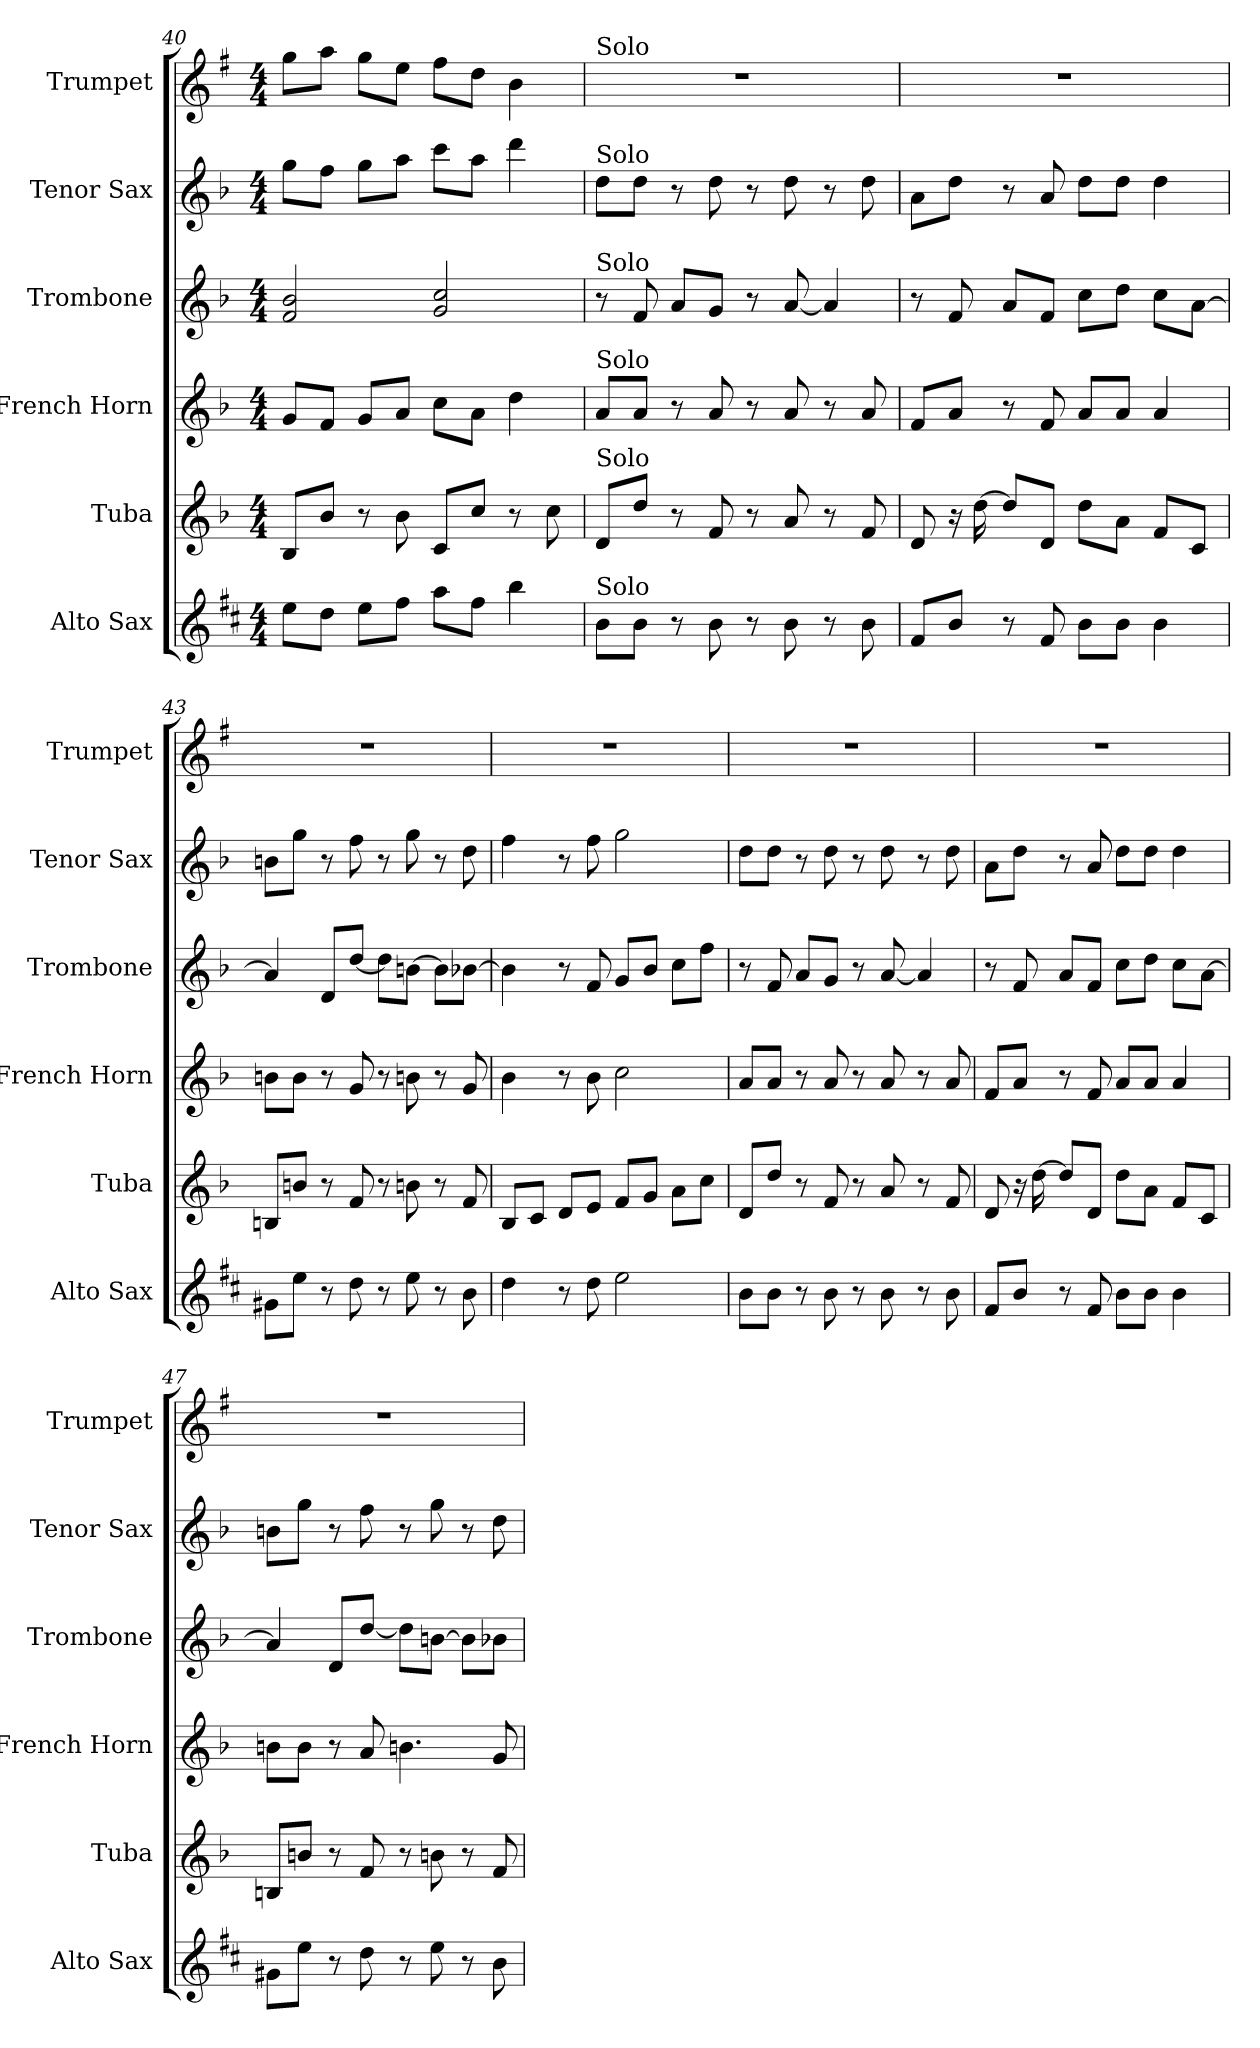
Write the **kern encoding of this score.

**kern	**kern	**kern	**kern	**kern	**kern
*part6	*part5	*part4	*part3	*part2	*part1
*staff6	*staff5	*staff4	*staff3	*staff2	*staff1
*I"Alto Sax	*I"Tuba	*I"French Horn	*I"Trombone	*I"Tenor Sax	*I"Trumpet
*I'Alto Sax	*I'Tuba	*I'French Horn	*I'Trombone	*I'Tenor Sax	*I'Trumpet
*clefG2	*clefG2	*clefG2	*clefG2	*clefG2	*clefG2
*ITrd5c9	*ITrd15c26	*ITrd8c14	*ITrd8c14	*ITrd8c14	*ITrd1c2
*k[b-]	*k[b-]	*k[b-]	*k[b-]	*k[b-]	*k[b-]
*M4/4	*M4/4	*M4/4	*M4/4	*M4/4	*M4/4
=40	=40	=40	=40	=40	=40
8gL	8BBB-L	8GL	2F 2B-	8gL	8ffL
8fJ	8BB-J	8FJ	.	8fJ	8ggJ
8gL	8r	8GL	.	8gL	8ffL
8aJ	8BB-	8AJ	.	8aJ	8ddJ
8ccL	8CCL	8cL	2G 2c	8ccL	8eeL
8aJ	8CJ	8AJ	.	8aJ	8ccJ
4dd	8r	4d	.	4dd	4a
.	8C	.	.	.	.
=41	=41	=41	=41	=41	=41
!	!	!	!	!	!LO:TX:a:t=Solo
!	!	!	!	!LO:TX:a:t=Solo	!
!	!	!	!LO:TX:a:t=Solo	!	!
!	!	!LO:TX:a:t=Solo	!	!	!
!	!LO:TX:a:t=Solo	!	!	!	!
!LO:TX:a:t=Solo	!	!	!	!	!
8dL	8DDL	8AL	8r	8dL	1r
8dJ	8DJ	8AJ	8F	8dJ	.
8r	8r	8r	8AL	8r	.
8d	8FF	8A	8GJ	8d	.
8r	8r	8r	8r	8r	.
8d	8AA	8A	[8A	8d	.
8r	8r	8r	4A]	8r	.
8d	8FF	8A	.	8d	.
=42	=42	=42	=42	=42	=42
8AL	8DD	8FL	8r	8AL	1r
8dJ	16r	8AJ	8F	8dJ	.
.	[16D	.	.	.	.
8r	8DL]	8r	8AL	8r	.
8A	8DDJ	8F	8FJ	8A	.
8dL	8DL	8AL	8cL	8dL	.
8dJ	8AAJ	8AJ	8dJ	8dJ	.
4d	8FFL	4A	8cL	4d	.
.	8CCJ	.	[8AJ	.	.
=43	=43	=43	=43	=43	=43
8BnL	8BBBnL	8BnL	4A]	8BnL	1r
8gJ	8BBnJ	8BJ	.	8gJ	.
8r	8r	8r	8DL	8r	.
8f	8FF	8G	[8dJ	8f	.
8r	8r	8r	8dL]	8r	.
8g	8BBn	8Bn	[8BnJ	8g	.
8r	8r	8r	8BL]	8r	.
8d	8FF	8G	[8B-XJ	8d	.
=44	=44	=44	=44	=44	=44
4f	8BBB-L	4B-	4B-]	4f	1r
.	8CCJ	.	.	.	.
8r	8DDL	8r	8r	8r	.
8f	8EEJ	8B-	8F	8f	.
2g	8FFL	2c	8GL	2g	.
.	8GGJ	.	8B-J	.	.
.	8AAL	.	8cL	.	.
.	8CJ	.	8fJ	.	.
=45	=45	=45	=45	=45	=45
8dL	8DDL	8AL	8r	8dL	1r
8dJ	8DJ	8AJ	8F	8dJ	.
8r	8r	8r	8AL	8r	.
8d	8FF	8A	8GJ	8d	.
8r	8r	8r	8r	8r	.
8d	8AA	8A	[8A	8d	.
8r	8r	8r	4A]	8r	.
8d	8FF	8A	.	8d	.
=46	=46	=46	=46	=46	=46
8AL	8DD	8FL	8r	8AL	1r
8dJ	16r	8AJ	8F	8dJ	.
.	[16D	.	.	.	.
8r	8DL]	8r	8AL	8r	.
8A	8DDJ	8F	8FJ	8A	.
8dL	8DL	8AL	8cL	8dL	.
8dJ	8AAJ	8AJ	8dJ	8dJ	.
4d	8FFL	4A	8cL	4d	.
.	8CCJ	.	[8AJ	.	.
=47	=47	=47	=47	=47	=47
8BnL	8BBBnL	8BnL	4A]	8BnL	1r
8gJ	8BBnJ	8BJ	.	8gJ	.
8r	8r	8r	8DL	8r	.
8f	8FF	8A	[8dJ	8f	.
8r	8r	4.Bn	8dL]	8r	.
8g	8BBn	.	[8BnJ	8g	.
8r	8r	.	8BL]	8r	.
8d	8FF	8G	8B-XJ	8d	.
=	=	=	=	=	=
*-	*-	*-	*-	*-	*-
